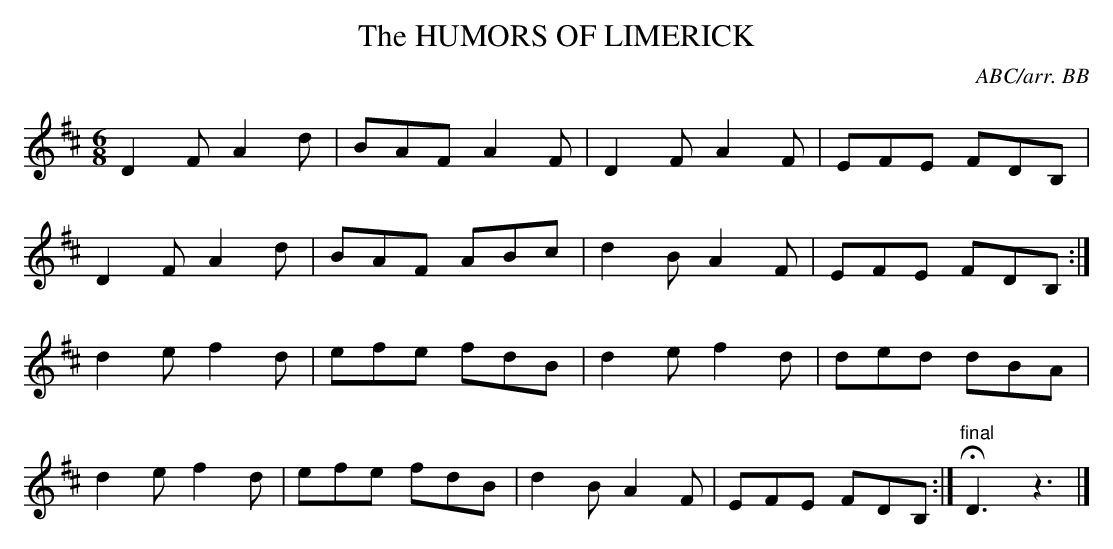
X:1
T:HUMORS OF LIMERICK, The
C:ABC/arr. BB
L:1/8
M:6/8
K:D
D2F A2d|BAF A2F|D2F A2F|EFE FDB,|
D2F A2d|BAF ABc|d2B A2F|EFE FDB,:|
d2e f2d|efe fdB|d2e f2d|ded dBA|
d2e f2d|efe fdB|d2B A2F|EFE FDB,:|\
"final"HD3z3|]
